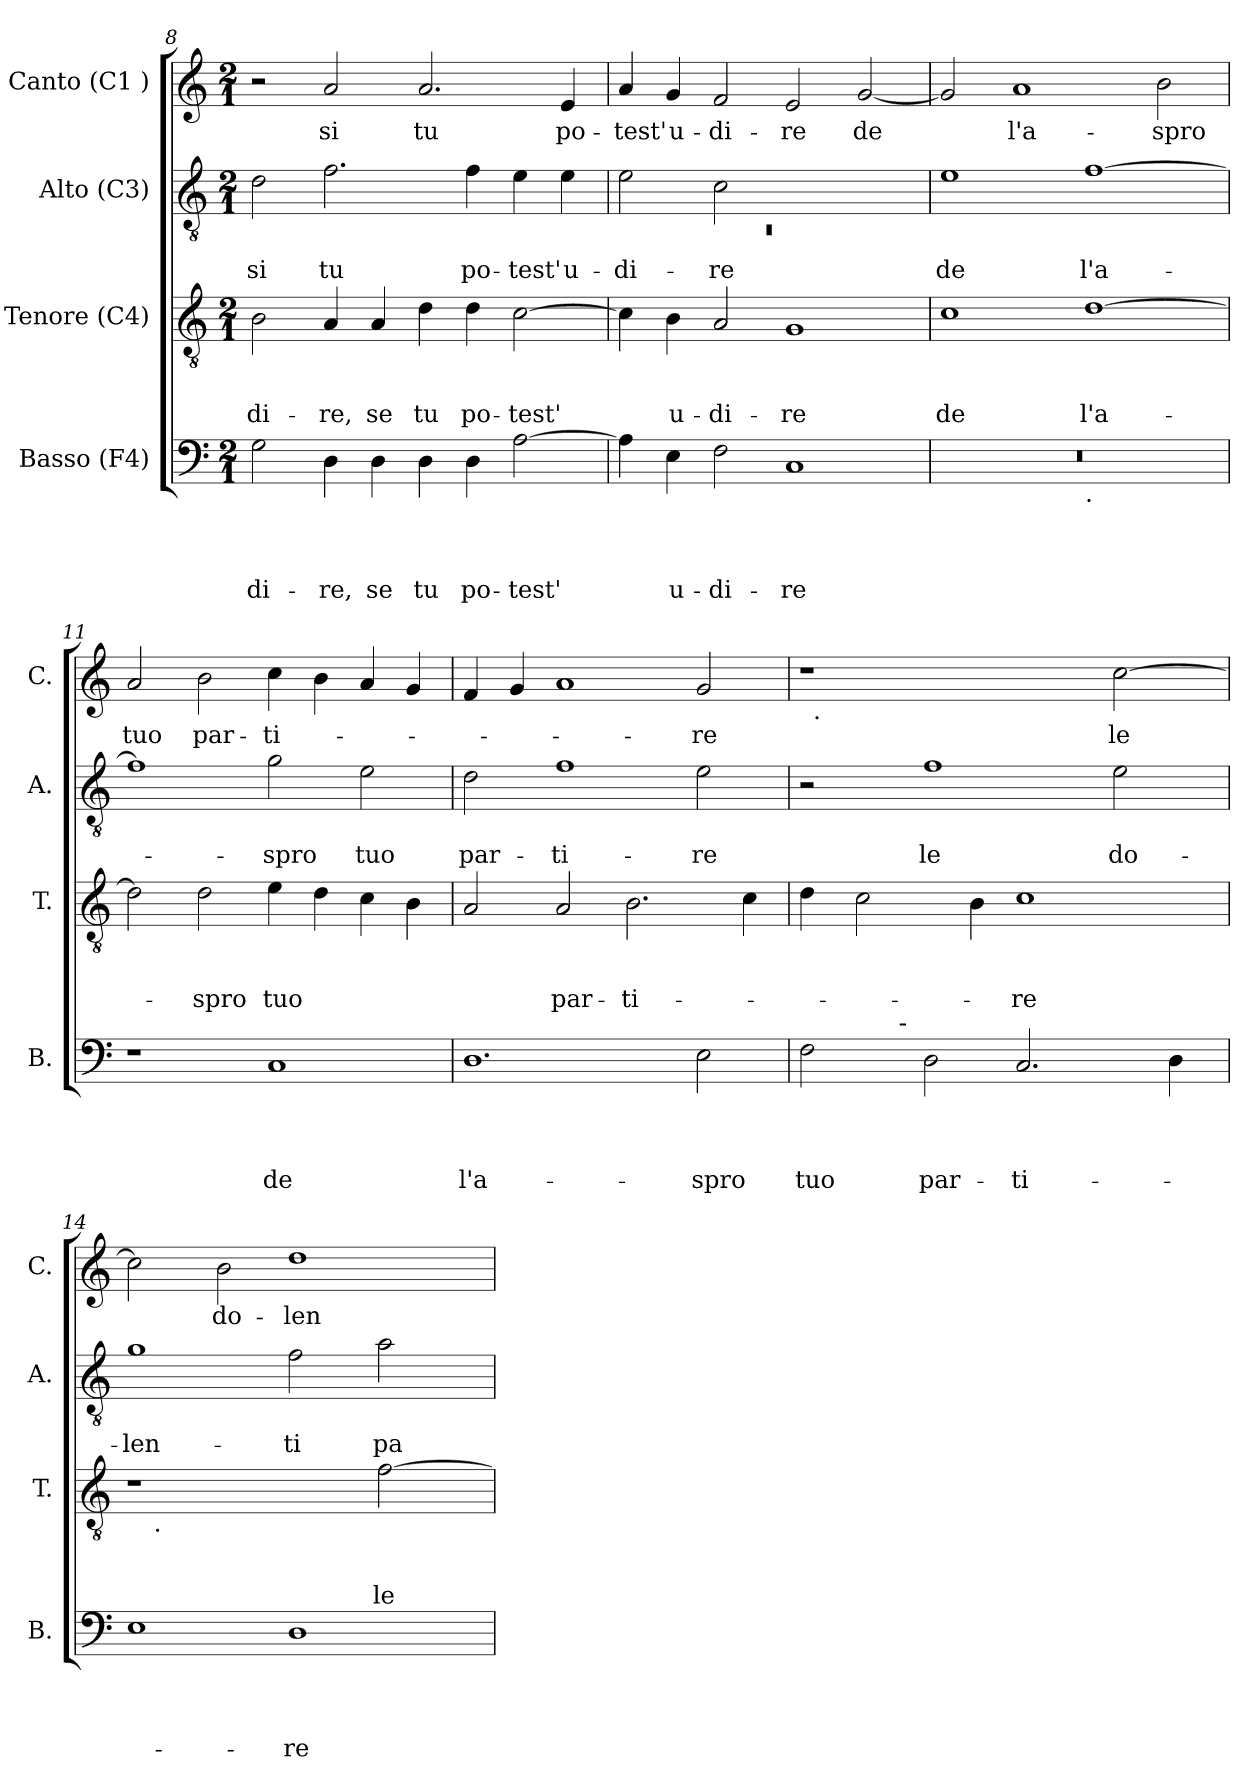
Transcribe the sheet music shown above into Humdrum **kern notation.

**kern	**text	**text	**text	**text	**kern	**text	**text	**text	**kern	**text	**text	**kern	**text
*part4	*part4	*part4	*part4	*part4	*part3	*part3	*part3	*part3	*part2	*part2	*part2	*part1	*part1
*staff4	*staff4	*staff4	*staff4	*staff4	*staff3	*staff3	*staff3	*staff3	*staff2	*staff2	*staff2	*staff1	*staff1
*I"Basso (F4)	*	*	*	*	*I"Tenore (C4)	*	*	*	*I"Alto (C3)	*	*	*I"Canto (C1 )	*
*I'B.	*	*	*	*	*I'T.	*	*	*	*I'A.	*	*	*I'C.	*
*clefF4	*	*	*	*	*clefGv2	*	*	*	*clefGv2	*	*	*clefG2	*
*k[]	*	*	*	*	*k[]	*	*	*	*k[]	*	*	*k[]	*
*C:	*	*	*	*	*C:	*	*	*	*C:	*	*	*C:	*
*M2/1	*	*	*	*	*M2/1	*	*	*	*M2/1	*	*	*M2/1	*
=8	=8	=8	=8	=8	=8	=8	=8	=8	=8	=8	=8	=8	=8
!	!	!	!	!LO:LY:b	!	!	!	!LO:LY:b	!	!	!LO:LY:b	!	!
2G\	.	.	.	-di-	2B\	.	.	-di-	2d\	.	si	2r	.
!	!	!	!	!LO:LY:b	!	!	!	!LO:LY:b	!	!	!LO:LY:b	!	!LO:LY:b
4D\	.	.	.	-re,	4A/	.	.	-re,	2.f\	.	tu	2a/	si
!	!	!	!	!LO:LY:b	!	!	!	!LO:LY:b	!	!	!	!	!
4D\	.	.	.	se	4A/	.	.	se	.	.	.	.	.
!	!	!	!	!LO:LY:b	!	!	!	!LO:LY:b	!	!	!	!	!LO:LY:b
4D\	.	.	.	tu	4d\	.	.	tu	.	.	.	2.a/	tu
!	!	!	!	!LO:LY:b	!	!	!	!LO:LY:b	!	!	!LO:LY:b	!	!
4D\	.	.	.	po-	4d\	.	.	po-	4f\	.	po-	.	.
!	!	!	!	!LO:LY:b	!	!	!	!LO:LY:b	!	!	!LO:LY:b	!	!
[<2A\	.	.	.	-test'	[<2c\	.	.	-test'	4e\	.	-test'	.	.
!	!	!	!	!	!	!	!	!	!	!	!LO:LY:b	!	!LO:LY:b
.	.	.	.	.	.	.	.	.	4e\	.	u-	4e/	po-
!!LO:LB:g=z
=9	=9	=9	=9	=9	=9	=9	=9	=9	=9	=9	=9	=9	=9
*	*	*	*	*	*	*	*	*	*^	*	*	*	*
!	!	!	!	!	!	!	!	!	!	!LO:N:vis=1	!	!LO:LY:b	!	!LO:LY:b
4A\]	.	.	.	.	4c\]	.	.	.	2e\	0rC	.	-di-	4a/	-test'
!	!	!	!	!LO:LY:b	!	!	!	!LO:LY:b	!	!	!	!	!	!LO:LY:b
4E\	.	.	.	u-	4B\	.	.	u-	.	.	.	.	4g/	u-
!	!	!	!	!LO:LY:b	!	!	!	!LO:LY:b	!	!	!	!LO:LY:b	!	!LO:LY:b
2F\	.	.	.	-di-	2A/	.	.	-di-	2c\	.	.	-re	2f/	-di-
!	!	!	!	!LO:LY:b	!	!	!	!LO:LY:b	!	!	!	!	!	!LO:LY:b
1C	.	.	.	-re	1G	.	.	-re	1ryy	.	.	.	2e/	-re
!	!	!	!	!	!	!	!	!	!	!	!	!	!	!LO:LY:b
.	.	.	.	.	.	.	.	.	.	.	.	.	[<2g/	de
*	*	*	*	*	*	*	*	*	*v	*v	*	*	*	*
=10	=10	=10	=10	=10	=10	=10	=10	=10	=10	=10	=10	=10	=10
!	!	!	!	!	!	!	!	!LO:LY:b	!	!	!LO:LY:b	!	!
*^	*	*	*	*	*	*	*	*	*	*	*	*	*
0r	1ryy	.	.	.	.	1c	.	.	de	1e	.	de	2g/]	.
!	!	!	!	!	!	!	!	!	!	!	!	!	!	!LO:LY:b
.	.	.	.	.	.	.	.	.	.	.	.	.	1a	l'a-
!	!LO:TX:b:t=.	!	!	!	!	!	!	!	!	!	!	!	!	!
!	!	!	!	!	!	!	!	!	!LO:LY:b	!	!	!LO:LY:b	!	!
.	1ryy	.	.	.	.	[>1d	.	.	l'a-	[>1f	.	l'a-	.	.
!	!	!	!	!	!	!	!	!	!	!	!	!	!	!LO:LY:b
.	.	.	.	.	.	.	.	.	.	.	.	.	2b\	-spro
=11	=11	=11	=11	=11	=11	=11	=11	=11	=11	=11	=11	=11	=11	=11
!	!	!	!	!	!	!	!	!	!	!	!	!	!	!LO:LY:b
*v	*v	*	*	*	*	*	*	*	*	*	*	*	*	*
1r	.	.	.	.	2d\]	.	.	.	1f]	.	.	2a/	tuo
!	!	!	!	!	!	!	!	!LO:LY:b	!	!	!	!	!LO:LY:b
.	.	.	.	.	2d\	.	.	-spro	.	.	.	2b\	par-
!	!	!	!	!LO:LY:b	!	!	!	!LO:LY:b	!	!	!LO:LY:b	!	!LO:LY:b
1C	.	.	.	de	4e\	.	.	tuo	2g\	.	-spro	4cc\	-ti-
.	.	.	.	.	4d\	.	.	.	.	.	.	4b\	.
!	!	!	!	!	!	!	!	!	!	!	!LO:LY:b	!	!
.	.	.	.	.	4c\	.	.	.	2e\	.	tuo	4a/	.
.	.	.	.	.	4B\	.	.	.	.	.	.	4g/	.
=12	=12	=12	=12	=12	=12	=12	=12	=12	=12	=12	=12	=12	=12
!	!	!	!	!LO:LY:b	!	!	!	!	!	!	!LO:LY:b	!	!
1.D	.	.	.	l'a-	2A/	.	.	.	2d\	.	par-	4f/	.
.	.	.	.	.	.	.	.	.	.	.	.	4g/	.
!	!	!	!	!	!	!	!	!LO:LY:b	!	!	!LO:LY:b	!	!
.	.	.	.	.	2A/	.	.	par-	1f	.	-ti-	1a	.
!	!	!	!	!	!	!	!	!LO:LY:b	!	!	!	!	!
.	.	.	.	.	2.B\	.	.	-ti-	.	.	.	.	.
!	!	!	!	!LO:LY:b	!	!	!	!	!	!	!LO:LY:b	!	!LO:LY:b
2E\	.	.	.	-spro	.	.	.	.	2e\	.	-re	2g/	-re
.	.	.	.	.	4c\	.	.	.	.	.	.	.	.
!!LO:PB:g=z
=13	=13	=13	=13	=13	=13	=13	=13	=13	=13	=13	=13	=13	=13
!	!	!	!	!LO:LY:b	!	!	!	!	!	!	!	!	!
*^	*	*	*	*	*	*	*	*	*	*	*	*^	*
2F\	4ryy	.	.	.	tuo	4d\	.	.	.	2r	.	.	1r	32ryy	.
!	!	!	!	!	!	!	!	!	!	!	!	!	!	!LO:TX:b:t=.	!
.	.	.	.	.	.	.	.	.	.	.	.	.	.	1ryy	.
.	8ryy	.	.	.	.	2c\	.	.	.	.	.	.	.	.	.
.	32ryy	.	.	.	.	.	.	.	.	.	.	.	.	.	.
!	!LO:TX:a:t=-	!	!	!	!	!	!	!	!	!	!	!	!	!	!
.	1ryy	.	.	.	.	.	.	.	.	.	.	.	.	.	.
!	!	!	!	!	!LO:LY:b	!	!	!	!	!	!	!LO:LY:b	!	!	!
2D\	.	.	.	.	par-	.	.	.	.	1f	.	le	.	.	.
.	.	.	.	.	.	4B\	.	.	.	.	.	.	.	.	.
!	!	!	!	!	!LO:LY:b	!	!	!	!LO:LY:b	!	!	!	!	!	!
2.C/	.	.	.	.	-ti-	1c	.	.	-re	.	.	.	2ryy	.	.
.	.	.	.	.	.	.	.	.	.	.	.	.	.	2ryy	.
.	2ryy	.	.	.	.	.	.	.	.	.	.	.	.	.	.
!	!	!	!	!	!	!	!	!	!	!	!	!LO:LY:b	!	!	!LO:LY:b
.	.	.	.	.	.	.	.	.	.	2e\	.	do-	[>2cc\	.	le
.	.	.	.	.	.	.	.	.	.	.	.	.	.	4...ryy	.
4D\	.	.	.	.	.	.	.	.	.	.	.	.	.	.	.
.	16.ryy	.	.	.	.	.	.	.	.	.	.	.	.	.	.
=14	=14	=14	=14	=14	=14	=14	=14	=14	=14	=14	=14	=14	=14	=14	=14
!	!	!	!	!	!	!	!	!	!	!	!	!LO:LY:b	!	!	!
*v	*v	*	*	*	*	*^	*	*	*	*	*	*	*v	*v	*
1E	.	.	.	.	1r	16.ryy	.	.	.	1g	.	-len-	2cc\]	.
!	!	!	!	!	!	!LO:TX:b:t=.	!	!	!	!	!	!	!	!
.	.	.	.	.	.	1ryy	.	.	.	.	.	.	.	.
!	!	!	!	!	!	!	!	!	!	!	!	!	!	!LO:LY:b
.	.	.	.	.	.	.	.	.	.	.	.	.	2b\	do-
!	!	!	!	!LO:LY:b	!	!	!	!	!	!	!	!LO:LY:b	!	!LO:LY:b
1D	.	.	.	-re	2ryy	.	.	.	.	2f\	.	-ti	1dd	-len-
.	.	.	.	.	.	2ryy	.	.	.	.	.	.	.	.
!	!	!	!	!	!	!	!	!	!LO:LY:b	!	!	!LO:LY:b	!	!
.	.	.	.	.	[>2f\	.	.	.	le	2a\	.	pa-	.	.
.	.	.	.	.	.	4ryy	.	.	.	.	.	.	.	.
.	.	.	.	.	.	8ryy	.	.	.	.	.	.	.	.
.	.	.	.	.	.	32ryy	.	.	.	.	.	.	.	.
*	*	*	*	*	*v	*v	*	*	*	*	*	*	*	*
=	=	=	=	=	=	=	=	=	=	=	=	=	=
*-	*-	*-	*-	*-	*-	*-	*-	*-	*-	*-	*-	*-	*-
